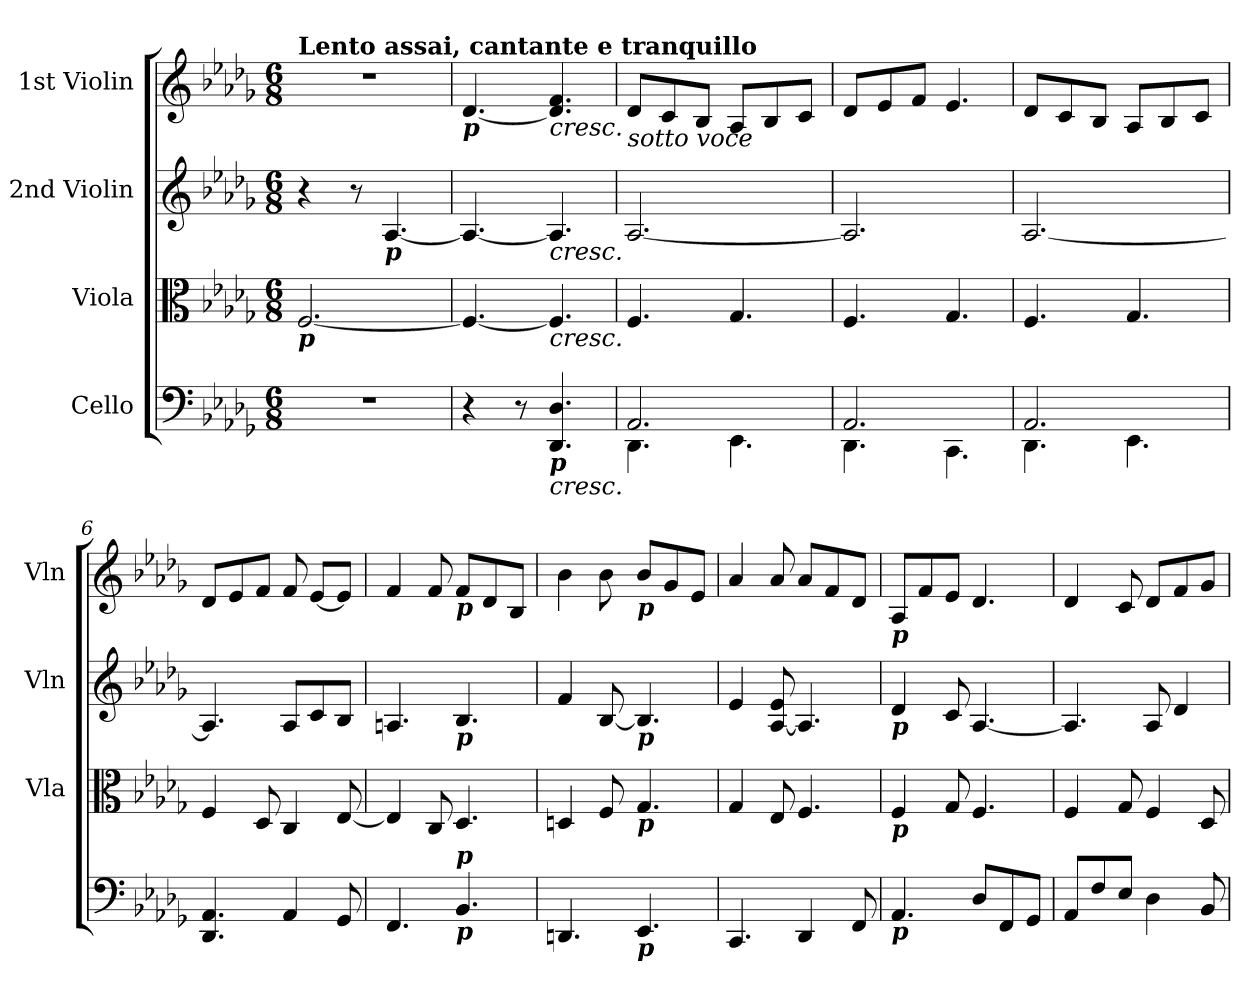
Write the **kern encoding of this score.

**kern	**kern	**kern	**kern
*part4	*part3	*part2	*part1
*staff4	*staff3	*staff2	*staff1
*I"Cello	*I"Viola	*I"2nd Violin	*I"1st Violin
*	*I'Vla	*I'Vln	*I'Vln
*clefF4	*clefC3	*clefG2	*clefG2
*k[b-e-a-d-g-]	*k[b-e-a-d-g-]	*k[b-e-a-d-g-]	*k[b-e-a-d-g-]
*D-:	*D-:	*D-:	*D-:
*M6/8	*M6/8	*M6/8	*M6/8
=1	=1	=1	=1
!	!	!	!LO:TX:a:B:t=Lento assai, cantante e tranquillo
!	!LO:TX:b:Bi:t=p	!	!
2.r	[2.F/	4r	2.r
.	.	8r	.
!	!	!LO:TX:b:Bi:t=p	!
.	.	[4.A-/	.
=2	=2	=2	=2
!	!	!	!LO:TX:b:Bi:t=p
4r	4.F/_	4.A-/_	[4.d-/
8r	.	.	.
!	!	!	!LO:TX:b:i:t=cresc.
!	!	!LO:TX:b:i:t=cresc.	!
!	!LO:TX:b:i:t=cresc.	!	!
!LO:TX:b:Bi:t=p	!	!	!
!LO:TX:b:i:t=cresc.	!	!	!
4.DD-/ 4.D-/	4.F/]	4.A-/]	4.d-/] 4.f/
=3	=3	=3	=3
*^	*	*	*
!	!	!	!	!LO:TX:b:i:t=sotto voce
4.DD-\	2.AA-/	4.F/	[2.A-/	8d-/L
.	.	.	.	8c/
.	.	.	.	8B-/J
4.EE-\	.	4.G-/	.	8A-/L
.	.	.	.	8B-/
.	.	.	.	8c/J
=4	=4	=4	=4	=4
4.DD-\	2.AA-/	4.F/	2.A-/]	8d-/L
.	.	.	.	8e-/
.	.	.	.	8f/J
4.CC\	.	4.G-/	.	4.e-/
=5	=5	=5	=5	=5
4.DD-\	2.AA-/	4.F/	[2.A-/	8d-/L
.	.	.	.	8c/
.	.	.	.	8B-/J
4.EE-\	.	4.G-/	.	8A-/L
.	.	.	.	8B-/
.	.	.	.	8c/J
*v	*v	*	*	*
!!LO:LB:g=z
=6	=6	=6	=6
4.DD-/ 4.AA-/	4F/	4.A-/]	8d-/L
.	.	.	8e-/
.	8D-/	.	8f/J
4AA-/	4C/	8A-/L	8f/
.	.	8c/	[8e-/L
8GG-/	[8E-/	8B-/J	8e-/J]
=7	=7	=7	=7
4.FF/	4E-/]	4.An/	4f/
.	8C/	.	8f/
!	!	!	!LO:TX:b:Bi:t=p
!	!	!LO:TX:b:Bi:t=p	!
!LO:TX:b:Bi:t=p	!	!	!
!LO:TX:a:Bi:t=p	!	!	!
4.BB-/	4.D-/	4.B-/	8f/L
.	.	.	8d-/
.	.	.	8B-/J
=8	=8	=8	=8
4.DDn/	4Dn/	4f/	4b-\
.	8F/	[8B-/	8b-\
!	!	!	!LO:TX:b:Bi:t=p
!	!	!LO:TX:b:Bi:t=p	!
!	!LO:TX:b:Bi:t=p	!	!
!LO:TX:b:Bi:t=p	!	!	!
4.EE-/	4.G-/	4.B-/]	8b-/L
.	.	.	8g-/
.	.	.	8e-/J
=9	=9	=9	=9
4.CC/	4G-/	4e-/	4a-/
.	8E-/	[8A-/ 8e-/	8a-/
4DD-/	4.F/	4.A-/]	8a-/L
.	.	.	8f/
8FF/	.	.	8d-/J
!!LO:PB:g=z
=10	=10	=10	=10
!	!	!	!LO:TX:b:Bi:t=p
!	!	!LO:TX:b:Bi:t=p	!
!	!LO:TX:b:Bi:t=p	!	!
!LO:TX:b:Bi:t=p	!	!	!
4.AA-/	4F/	4d-/	8A-/L
.	.	.	8f/
.	8G-/	8c/	8e-/J
8D-/L	4.F/	[4.A-/	4.d-/
8FF/	.	.	.
8GG-/J	.	.	.
!!LO:PB:g=z
=11	=11	=11	=11
8AA-/L	4F/	4.A-/]	4d-/
8F/	.	.	.
8E-/J	8G-/	.	8c/
4D-\	4F/	8A-/	8d-/L
.	.	4d-/	8f/
8BB-/	8D-/	.	8g-/J
=	=	=	=
*-	*-	*-	*-
